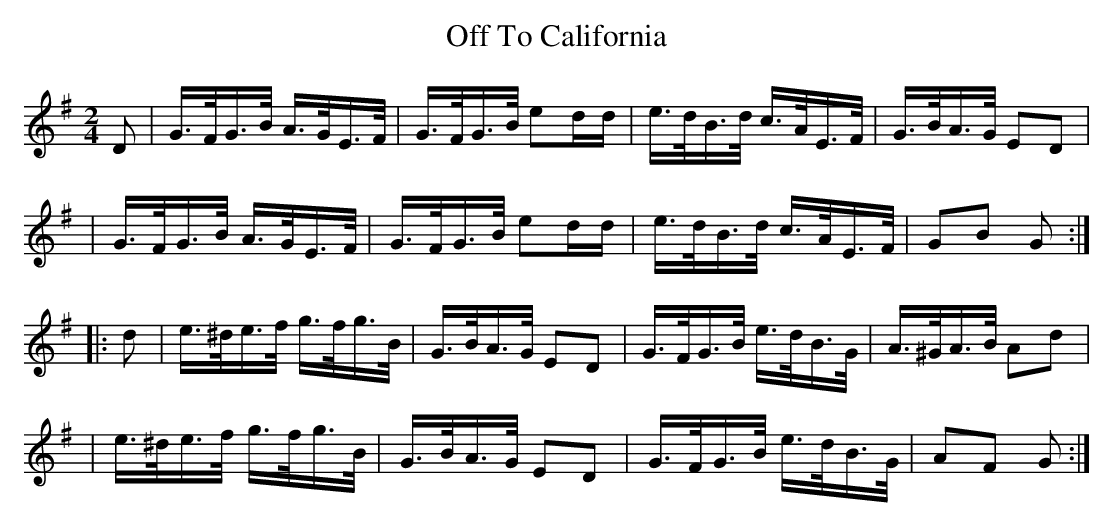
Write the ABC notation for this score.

X:1
T: Off To California
M: 2/4
L: 1/16
K: G
D2|G>FG>B A>GE>F|G>FG>B e2dd|e>dB>d c>AE>F|G>BA>G E2D2|
|G>FG>B A>GE>F|G>FG>B e2dd|e>dB>d c>AE>F|G2B2 G2:|
|:d2|e>^de>f g>fg>B|G>BA>G E2D2|G>FG>B e>dB>G|A>^GA>B A2d2|
|e>^de>f g>fg>B|G>BA>G E2D2|G>FG>B e>dB>G|A2F2 G2:|
